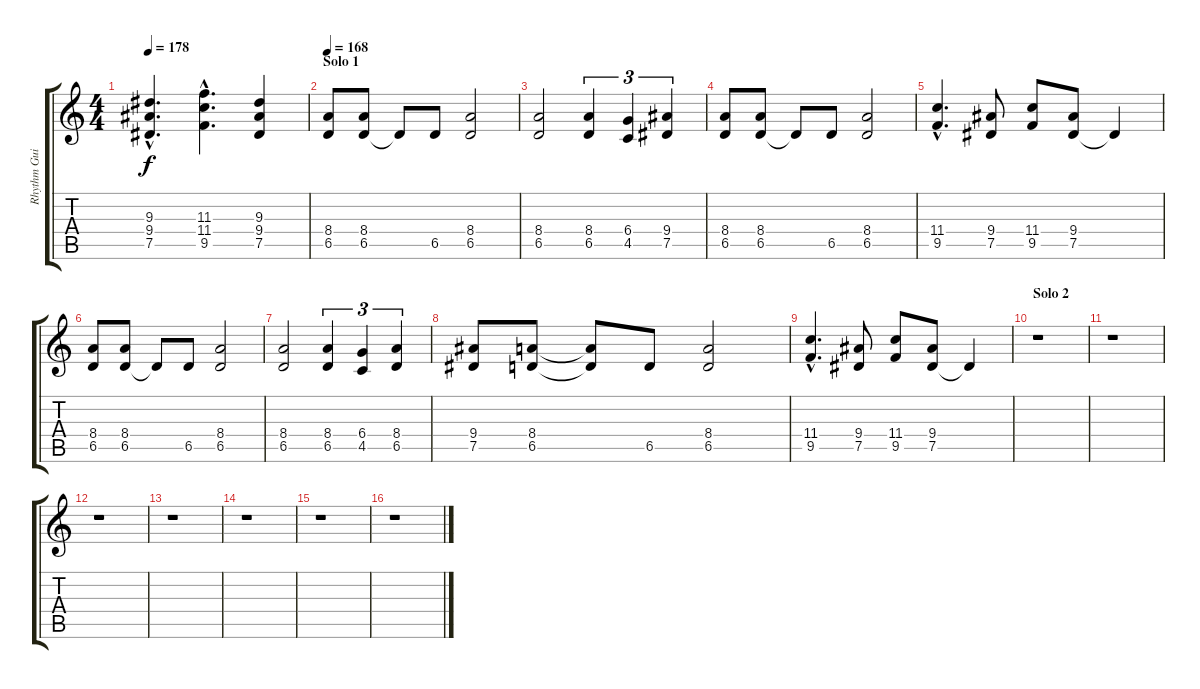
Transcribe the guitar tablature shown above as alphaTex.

\track ("Rhythm Guitar 2 " "Rhythm Gui") {instrument distortionguitar}
\staff {score tabs}
\tuning (Eb4 Bb3 Gb3 Db3 Ab2 Eb2) {hide}
\ts (4 4)
\tempo 178
\clef g2
\ks c
(9.3{hac} 9.4{hac} 7.5{hac}).4{d dy f} (11.3{hac} 11.4{hac} 9.5{hac}).4{d} (9.3 9.4 7.5).4 |
\section ("" "Solo 1")
\tempo 168
(8.4 6.5).8 (8.4 6.5).8 6.5{t}.8 6.5.8 (8.4 6.5).2 |
(8.4 6.5).2 (8.4 6.5).4{tu (3 2)} (6.4 4.5).4{tu (3 2)} (9.4 7.5).4{tu (3 2)} |
(8.4 6.5).8 (8.4 6.5).8 6.5{t}.8 6.5.8 (8.4 6.5).2 |
(11.4{hac} 9.5{hac}).4{d} (9.4 7.5).8 (11.4 9.5).8 (9.4 7.5).8 7.5{t}.4 |
(8.4 6.5).8 (8.4 6.5).8 6.5{t}.8 6.5.8 (8.4 6.5).2 |
(8.4 6.5).2 (8.4 6.5).4{tu (3 2)} (6.4 4.5).4{tu (3 2)} (8.4 6.5).4{tu (3 2)} |
(9.4 7.5).8 (8.4 6.5).8 (8.4{t} 6.5{t}).8 6.5.8 (8.4 6.5).2 |
(11.4{hac} 9.5{hac}).4{d} (9.4 7.5).8 (11.4 9.5).8 (9.4 7.5).8 7.5{t}.4 |
\section ("" "Solo 2")
r.1 |
r.1 |
r.1 |
r.1 |
r.1 |
r.1 |
r.1
